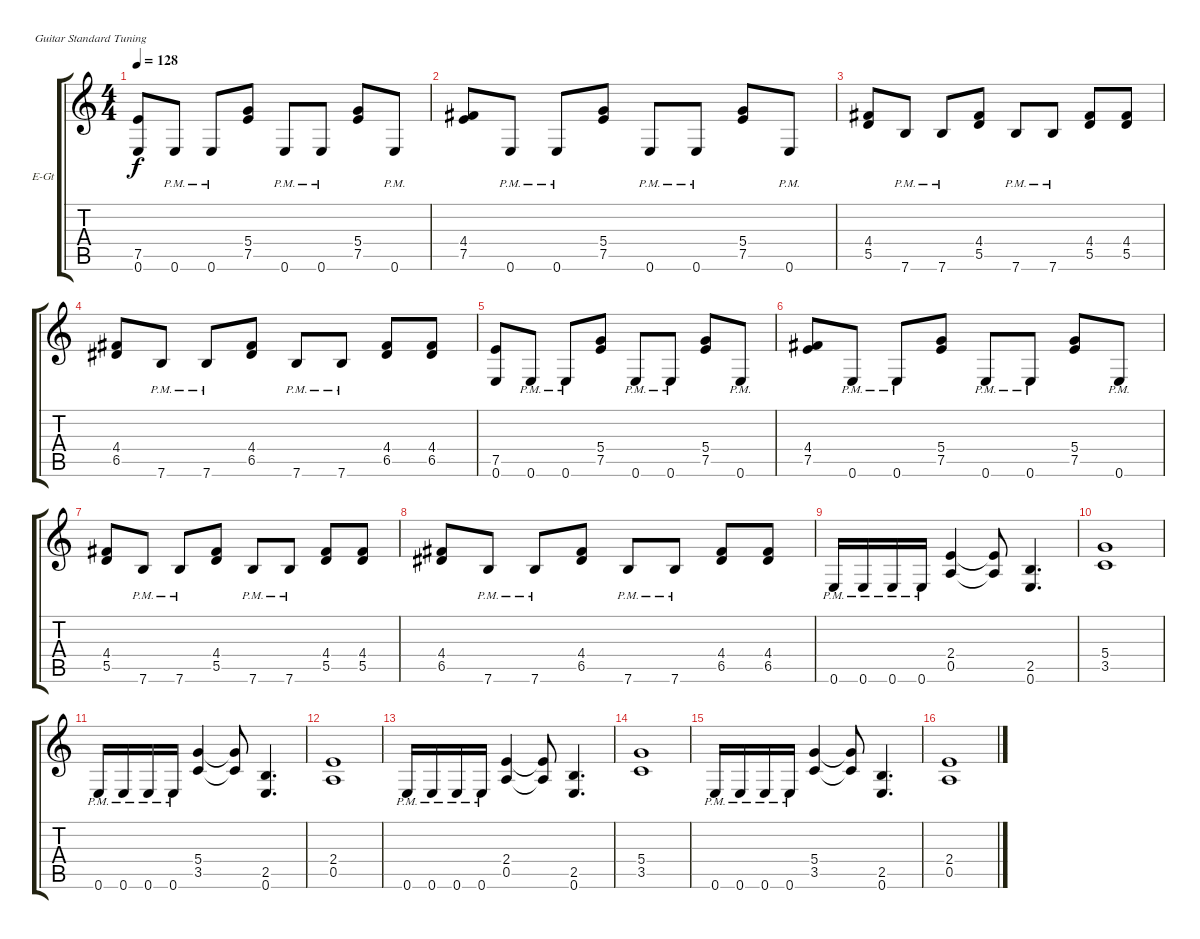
\defaultSystemsLayout 4
\bracketExtendMode groupsimilarinstruments
\firstSystemTrackNameOrientation horizontal
\otherSystemsTrackNameOrientation horizontal
\track ("James Hetfield (Dist.Gtr.1)" "E-Gt") {instrument distortionguitar}
\staff {score tabs}
\tuning (E4 B3 G3 D3 A2 E2)
\ts (4 4)
\tempo 128
\clef g2
\ks c
(0.6 7.5).8{dy f} 0.6{pm}.8 0.6{pm}.8 (7.5 5.4).8 0.6{pm}.8 0.6{pm}.8 (7.5 5.4).8 0.6{pm}.8 |
(4.4 7.5).8 0.6{pm}.8 0.6{pm}.8 (7.5 5.4).8 0.6{pm}.8 0.6{pm}.8 (7.5 5.4).8 0.6{pm}.8 |
(4.4 5.5).8 7.6{pm}.8 7.6{pm}.8 (5.5 4.4).8 7.6{pm}.8 7.6{pm}.8 (5.5 4.4).8 (5.5 4.4).8 |
(6.5 4.4).8 7.6{pm}.8 7.6{pm}.8 (6.5 4.4).8 7.6{pm}.8 7.6{pm}.8 (6.5 4.4).8 (6.5 4.4).8 |
(0.6 7.5).8 0.6{pm}.8 0.6{pm}.8 (7.5 5.4).8 0.6{pm}.8 0.6{pm}.8 (7.5 5.4).8 0.6{pm}.8 |
(4.4 7.5).8 0.6{pm}.8 0.6{pm}.8 (7.5 5.4).8 0.6{pm}.8 0.6{pm}.8 (7.5 5.4).8 0.6{pm}.8 |
(4.4 5.5).8 7.6{pm}.8 7.6{pm}.8 (5.5 4.4).8 7.6{pm}.8 7.6{pm}.8 (5.5 4.4).8 (5.5 4.4).8 |
(6.5 4.4).8 7.6{pm}.8 7.6{pm}.8 (6.5 4.4).8 7.6{pm}.8 7.6{pm}.8 (6.5 4.4).8 (6.5 4.4).8 |
0.6{pm}.16 0.6{pm}.16 0.6{pm}.16 0.6{pm}.16 (0.5 2.4).4 (0.5{t} 2.4{t}).8 (0.6 2.5).4{d} |
(3.5 5.4).1 |
0.6{pm}.16 0.6{pm}.16 0.6{pm}.16 0.6{pm}.16 (3.5 5.4).4 (3.5{t} 5.4{t}).8 (0.6 2.5).4{d} |
(0.5 2.4).1 |
0.6{pm}.16 0.6{pm}.16 0.6{pm}.16 0.6{pm}.16 (0.5 2.4).4 (0.5{t} 2.4{t}).8 (0.6 2.5).4{d} |
(3.5 5.4).1 |
0.6{pm}.16 0.6{pm}.16 0.6{pm}.16 0.6{pm}.16 (3.5 5.4).4 (3.5{t} 5.4{t}).8 (0.6 2.5).4{d} |
(0.5 2.4).1
